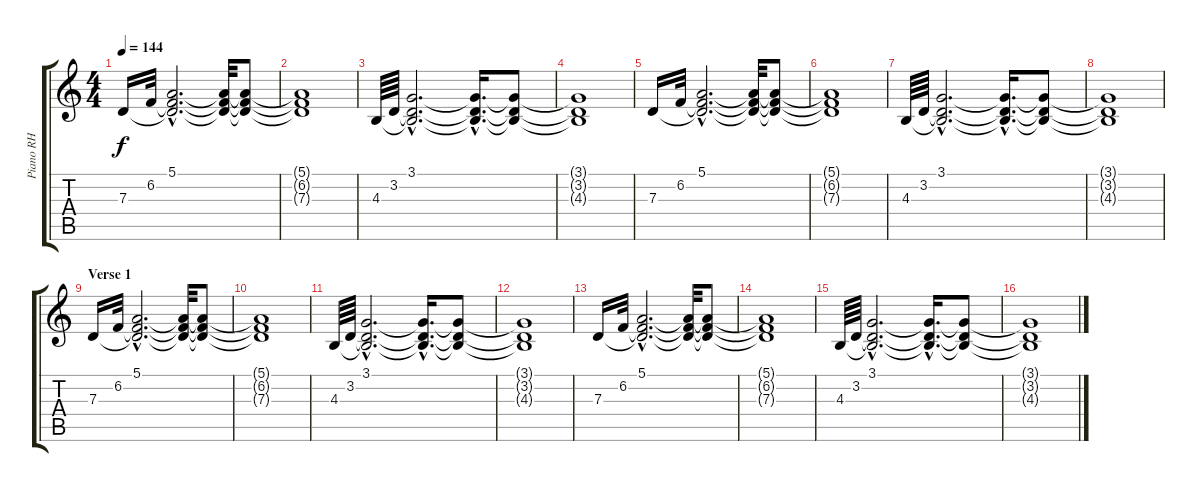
\track ("Piano RH" "Piano RH") {instrument brightacousticpiano}
\staff {score tabs}
\tuning (E4 B3 G3 D3 A2 E2) {hide}
\ts (4 4)
\tempo 144
\clef g2
\ks c
7.3.16{dy f} 6.2.32 (5.1{hac} 6.2{hac t} 7.3{hac t}).2{d} (5.1{t} 6.2{t} 7.3{t}).32 (5.1{t} 6.2{t} 7.3{t}).8 |
(5.1{t} 6.2{t} 7.3{t}).1 |
4.3.64 3.2.64 (3.1{hac} 3.2{hac t} 4.3{hac t}).2{d} (3.1{hac t} 3.2{hac t} 4.3{hac t}).16{d} (3.1{t} 3.2{t} 4.3{t}).8 |
(3.1{t} 3.2{t} 4.3{t}).1 |
7.3.16 6.2.32 (5.1{hac} 6.2{hac t} 7.3{hac t}).2{d} (5.1{t} 6.2{t} 7.3{t}).32 (5.1{t} 6.2{t} 7.3{t}).8 |
(5.1{t} 6.2{t} 7.3{t}).1 |
4.3.64{volume 9} 3.2.64 (3.1{hac} 3.2{hac t} 4.3{hac t}).2{d} (3.1{hac t} 3.2{hac t} 4.3{hac t}).16{d} (3.1{t} 3.2{t} 4.3{t}).8 |
(3.1{t} 3.2{t} 4.3{t}).1 |
\section ("" "Verse 1")
7.3.16 6.2.32 (5.1{hac} 6.2{hac t} 7.3{hac t}).2{d} (5.1{t} 6.2{t} 7.3{t}).32 (5.1{t} 6.2{t} 7.3{t}).8 |
(5.1{t} 6.2{t} 7.3{t}).1 |
4.3.64 3.2.64 (3.1{hac} 3.2{hac t} 4.3{hac t}).2{d} (3.1{hac t} 3.2{hac t} 4.3{hac t}).16{d} (3.1{t} 3.2{t} 4.3{t}).8 |
(3.1{t} 3.2{t} 4.3{t}).1 |
7.3.16 6.2.32 (5.1{hac} 6.2{hac t} 7.3{hac t}).2{d} (5.1{t} 6.2{t} 7.3{t}).32 (5.1{t} 6.2{t} 7.3{t}).8 |
(5.1{t} 6.2{t} 7.3{t}).1 |
4.3.64 3.2.64 (3.1{hac} 3.2{hac t} 4.3{hac t}).2{d} (3.1{hac t} 3.2{hac t} 4.3{hac t}).16{d} (3.1{t} 3.2{t} 4.3{t}).8 |
(3.1{t} 3.2{t} 4.3{t}).1
